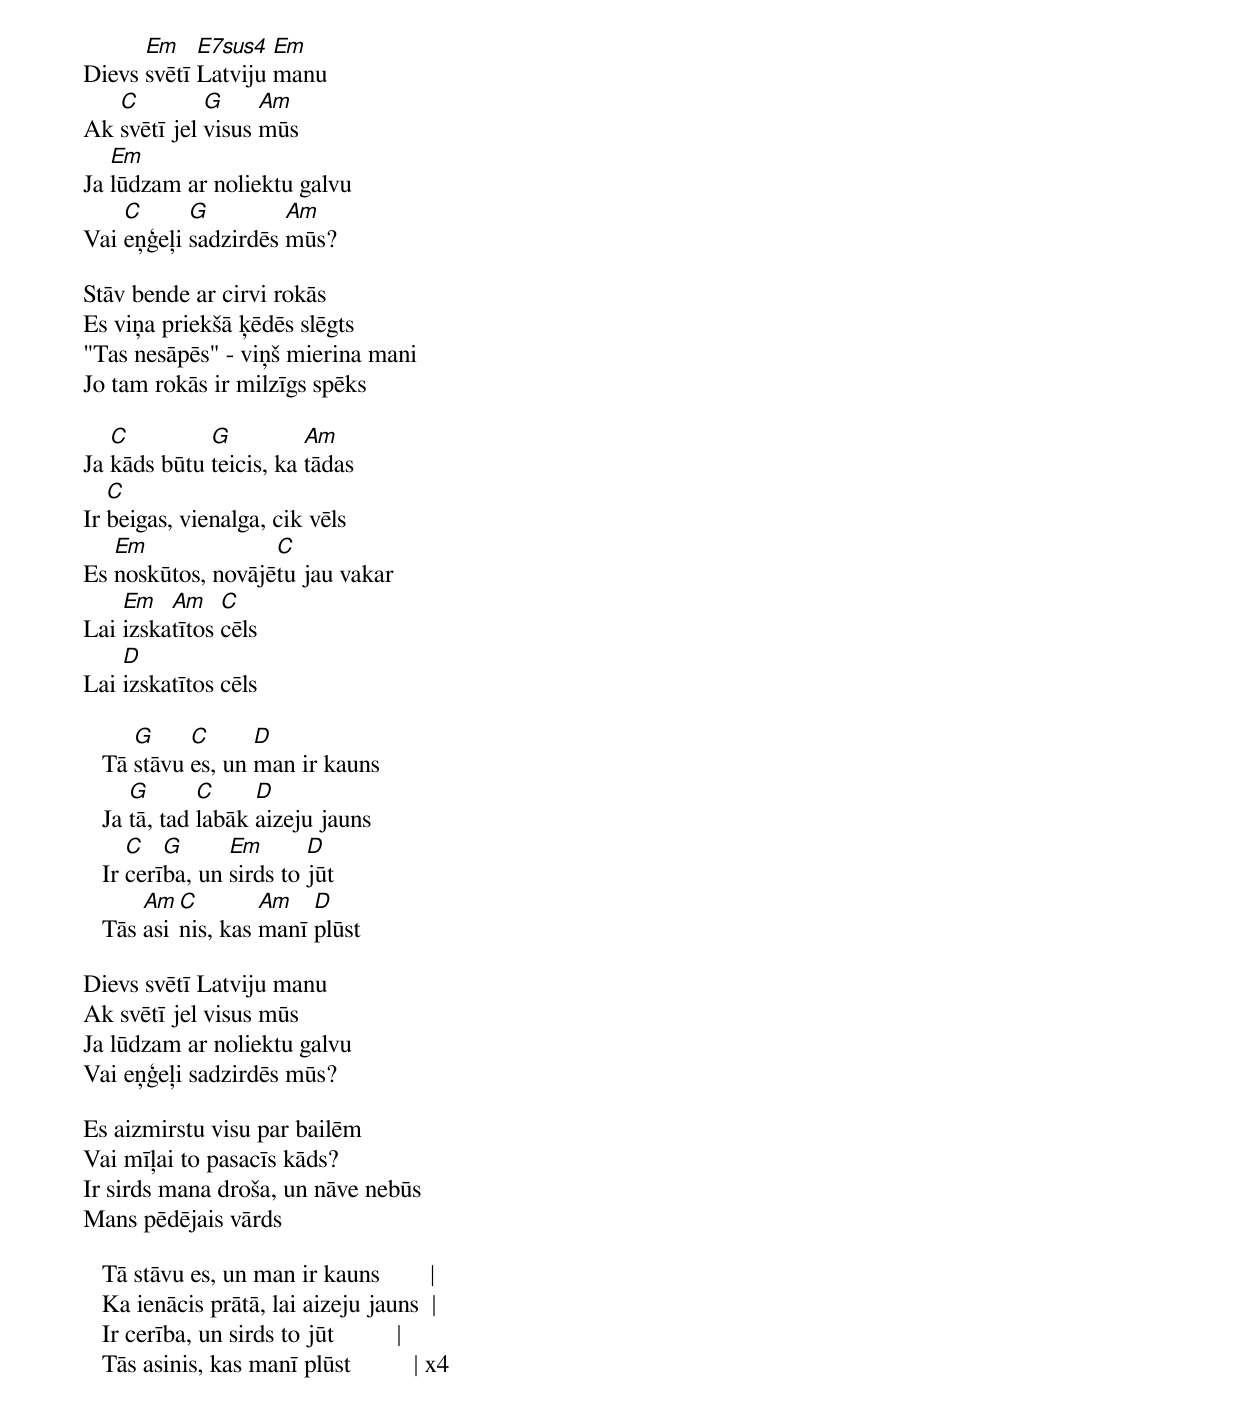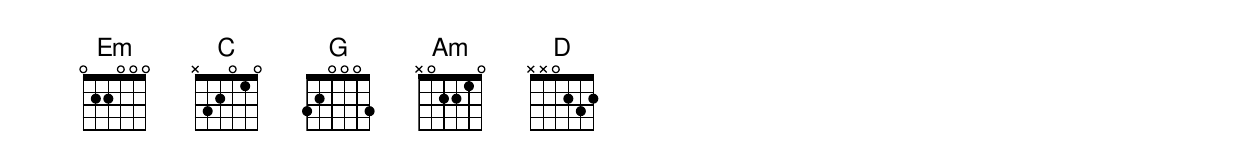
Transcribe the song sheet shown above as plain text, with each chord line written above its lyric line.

      Em    E7sus4  Em
Dievs svētī Latviju manu
   C         G     Am
Ak svētī jel visus mūs
   Em
Ja lūdzam ar noliektu galvu
    C      G         Am
Vai eņģeļi sadzirdēs mūs?

Stāv bende ar cirvi rokās
Es viņa priekšā ķēdēs slēgts
"Tas nesāpēs" - viņš mierina mani
Jo tam rokās ir milzīgs spēks

   C         G          Am
Ja kāds būtu teicis, ka tādas
   C
Ir beigas, vienalga, cik vēls
   Em              C
Es noskūtos, novājētu jau vakar
    Em   Am    C
Lai izskatītos cēls
    D
Lai izskatītos cēls

      G     C      D
   Tā stāvu es, un man ir kauns
      G       C     D
   Ja tā, tad labāk aizeju jauns
      C   G      Em       D
   Ir cerība, un sirds to jūt
       Am C        Am   D
   Tās asinis, kas manī plūst

Dievs svētī Latviju manu
Ak svētī jel visus mūs
Ja lūdzam ar noliektu galvu
Vai eņģeļi sadzirdēs mūs?

Es aizmirstu visu par bailēm
Vai mīļai to pasacīs kāds?
Ir sirds mana droša, un nāve nebūs
Mans pēdējais vārds

   Tā stāvu es, un man ir kauns        |
   Ka ienācis prātā, lai aizeju jauns  |
   Ir cerība, un sirds to jūt          |
   Tās asinis, kas manī plūst          | x4


E7sus4: 020200
